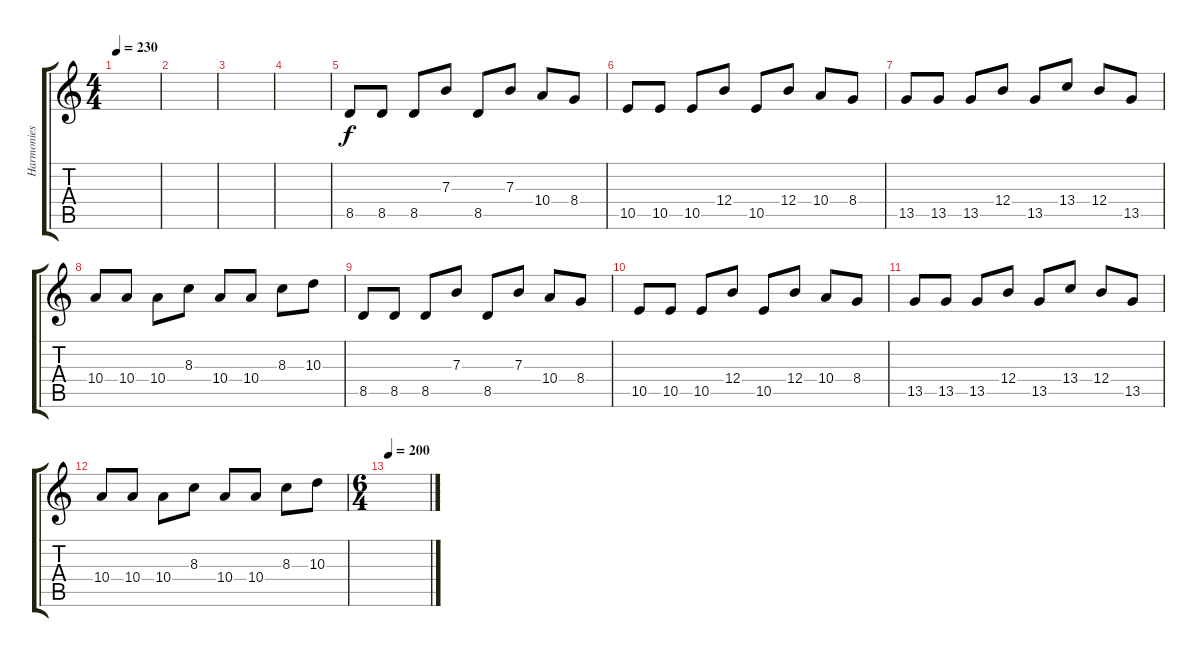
\track ("Harmonies" "Harmonies") {instrument distortionguitar}
\staff {score tabs}
\tuning (Db4 Ab3 E3 B2 Gb2 B1) {hide}
\ts (4 4)
\tempo 230
\clef g2
\ks c
|
|
|
|
8.5.8 8.5.8 8.5.8 7.3.8 8.5.8 7.3.8 10.4.8 8.4.8 |
10.5.8 10.5.8 10.5.8 12.4.8 10.5.8 12.4.8 10.4.8 8.4.8 |
13.5.8 13.5.8 13.5.8 12.4.8 13.5.8 13.4.8 12.4.8 13.5.8 |
10.4.8 10.4.8 10.4.8 8.3.8 10.4.8 10.4.8 8.3.8 10.3.8 |
8.5.8 8.5.8 8.5.8 7.3.8 8.5.8 7.3.8 10.4.8 8.4.8 |
10.5.8 10.5.8 10.5.8 12.4.8 10.5.8 12.4.8 10.4.8 8.4.8 |
13.5.8 13.5.8 13.5.8 12.4.8 13.5.8 13.4.8 12.4.8 13.5.8 |
10.4.8 10.4.8 10.4.8 8.3.8 10.4.8 10.4.8 8.3.8 10.3.8 |
\ts (6 4)
\tempo 200
